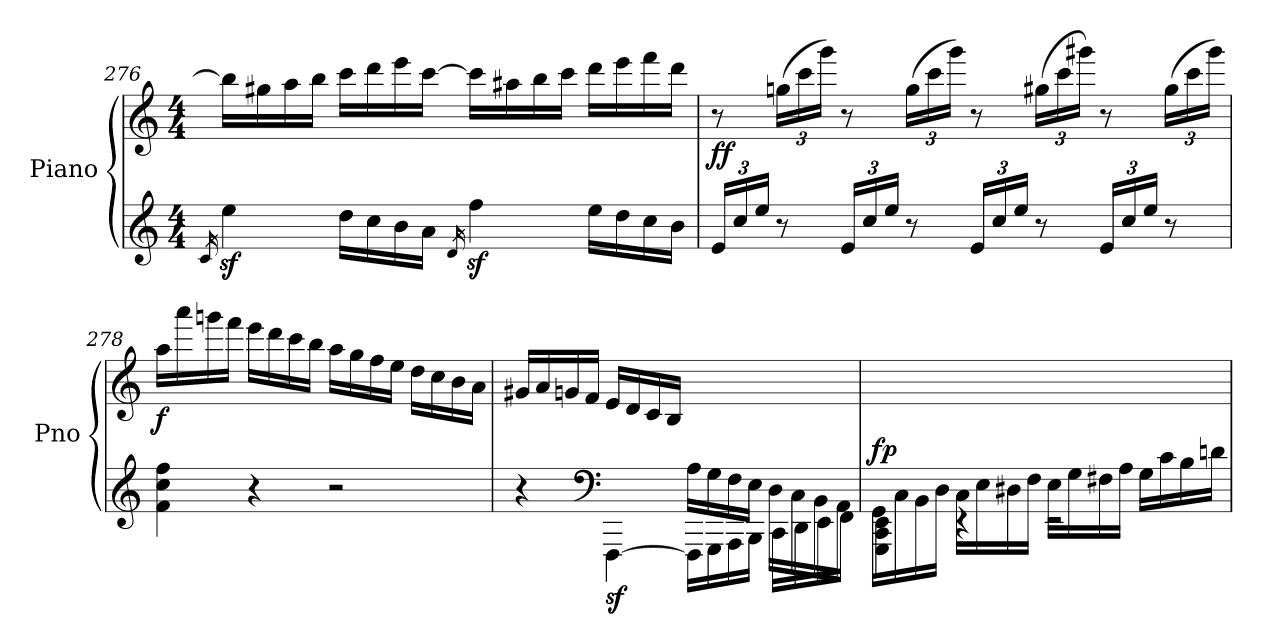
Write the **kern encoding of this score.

**kern	**kern	**dynam
*part1	*part1	*part1
*staff2	*staff1	*staff1/2
*I"Piano	*	*
*I'Pno	*	*
*clefG2	*clefG2	*
*k[]	*k[]	*
*M4/4	*M4/4	*
=276	=276	=276
16qc/	.	.
4eez<\	16bb\LL]	.
.	16gg#X\	.
.	16aa\	.
.	16bb\JJ	.
16dd\LL	16ccc\LL	.
16cc\	16ddd\	.
16b\	16eee\	.
16a\JJ	[16ccc\JJ	.
16qd/	.	.
4ffz<\	16ccc\LL]	.
.	16aa#X\	.
.	16bb\	.
.	16ccc\JJ	.
16ee\LL	16ddd\LL	.
16dd\	16eee\	.
16cc\	16fff\	.
16b\JJ	16ddd\JJ	.
!!LO:LB:g=z
=277	=277	=277
*Xbrackettup	*	*
!	!	!LO:DY:b
24e/LL	8r	ff
24cc/	.	.
24ee/JJ	.	.
*	*Xbrackettup	*
8r	(24ggn\LL	.
.	24ccc\	.
.	24ggg\JJ)	.
24e/LL	8r	.
24cc/	.	.
24ee/JJ	.	.
8r	(24gg\LL	.
.	24ccc\	.
.	24ggg\JJ)	.
24e/LL	8r	.
24cc/	.	.
24ee/JJ	.	.
8r	(24gg#X\LL	.
.	24ccc\	.
.	24ggg#X\JJ)	.
24e/LL	8r	.
24cc/	.	.
24ee/JJ	.	.
8r	(24gg#\LL	.
.	24ccc\	.
.	24ggg#\JJ)	.
=278	=278	=278
!	!	!LO:DY:b
4f\ 4cc\ 4ff\	16aa\LL	f
.	16aaa\	.
.	16gggn\	.
.	16fff\JJ	.
4r	16eee\LL	.
.	16ddd\	.
.	16ccc\	.
.	16bb\JJ	.
2r	16aa\LL	.
.	16gg\	.
.	16ff\	.
.	16ee\JJ	.
.	16dd\LL	.
.	16cc\	.
.	16b\	.
.	16a\JJ	.
!!LO:LB:g=z
=279	=279	=279
*^	*	*
2ryy	4r	16g#X/LL	.
.	.	16a/	.
.	.	16gn/	.
.	.	16f/JJ	.
*clefF4	*	*	*
!	!	!	!LO:DY:b=2
.	[4FFF\	16e/LL	sf
.	.	16d/	.
.	.	16c/	.
.	.	16B/JJ	.
16A\LL	16FFF\LL]	2ryy	.
16G\	16GGG\	.	.
16F\	16AAA\	.	.
16E\JJ	16BBB\JJ	.	.
16D\LL	16CC\LL	.	.
16C\	16DD\	.	.
16BB\	16EE\	.	.
16AA\JJ	16FF\JJ	.	.
=280	=280	=280	=280
!	!	!	!LO:DY:a=2
16GG\LL	4GGG\ 4CC\ 4EE\	1ryy	fp
16C\	.	.	.
16BB\	.	.	.
16D\JJ	.	.	.
16C\LL	4rEE	.	.
16E\	.	.	.
16D#X\	.	.	.
16F\JJ	.	.	.
16E\LL	2rEE	.	.
16G\	.	.	.
16F#X\	.	.	.
16A\JJ	.	.	.
16G\LL	.	.	.
16c\	.	.	.
16B\	.	.	.
16dn\JJ	.	.	.
*v	*v	*	*
=	=	=
*-	*-	*-
